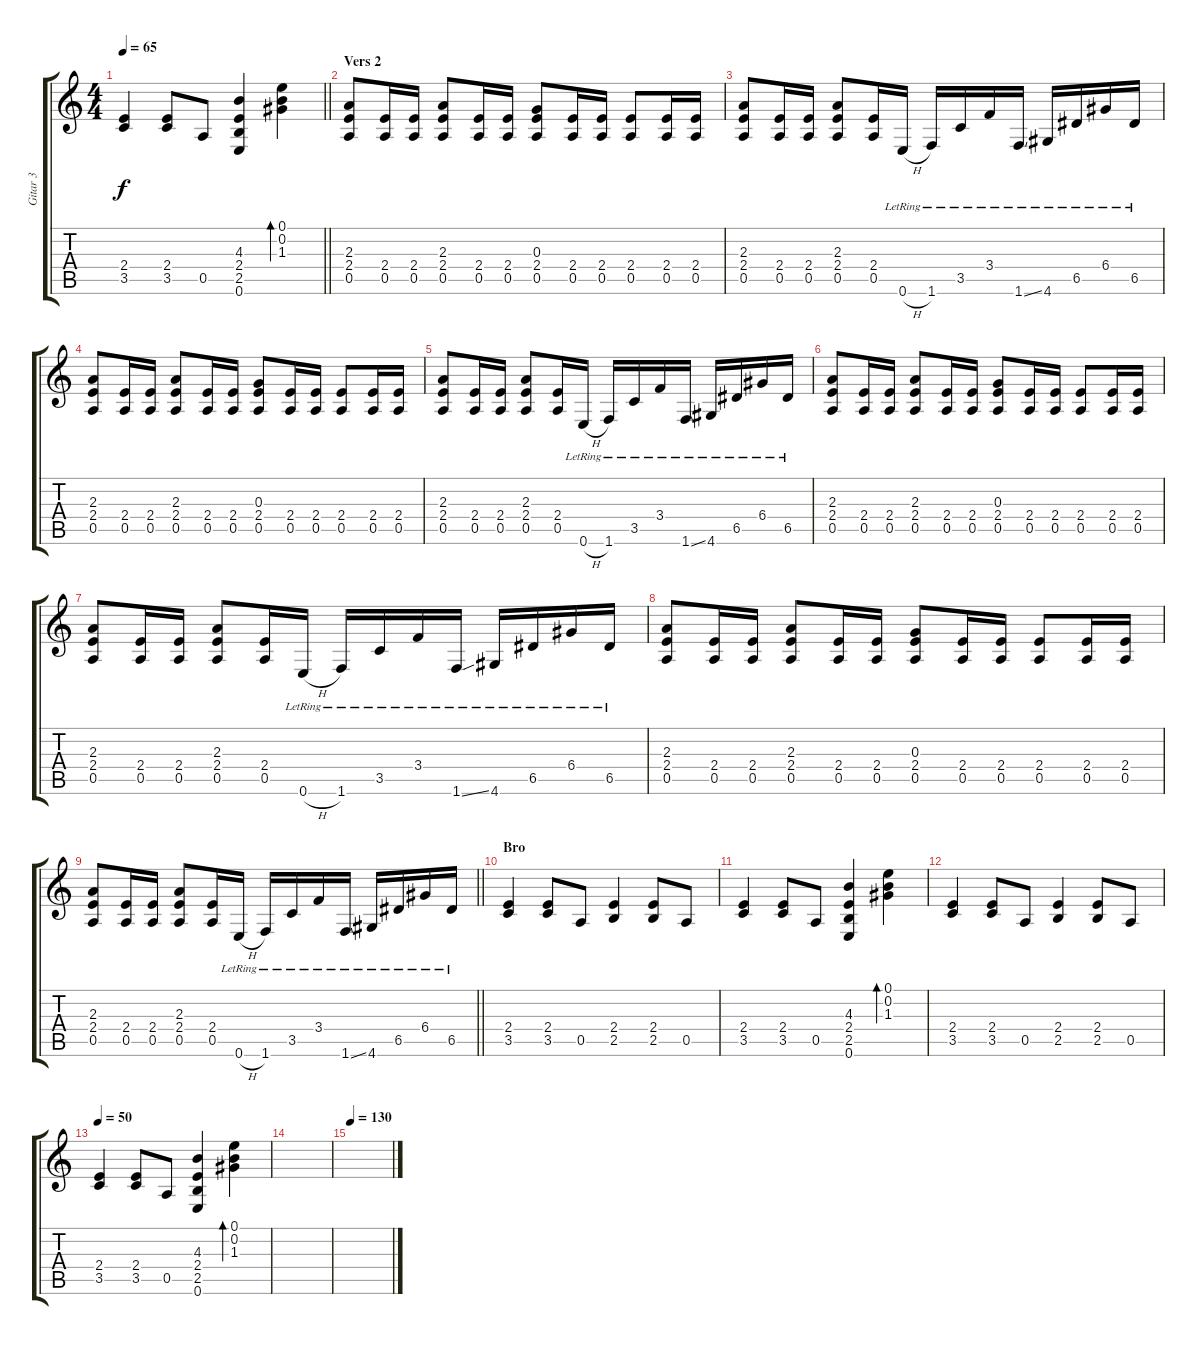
\track ("Gitar 3" "Gitar 3") {instrument acousticguitarsteel}
\staff {score tabs}
\tuning (E4 B3 G3 D3 A2 E2) {hide}
\ts (4 4)
\tempo 65
\clef g2
\barLineRight lightlight
\ks c
(2.4 3.5).4{dy f} (2.4 3.5).8 0.5.8 (4.3 2.4 2.5 0.6).4 (0.1 0.2 1.3).4{bd 60} |
\section ("" "Vers 2")
(2.3 2.4 0.5).8 (2.4 0.5).16 (2.4 0.5).16 (2.3 2.4 0.5).8 (2.4 0.5).16 (2.4 0.5).16 (0.3 2.4 0.5).8 (2.4 0.5).16 (2.4 0.5).16 (2.4 0.5).8 (2.4 0.5).16 (2.4 0.5).16 |
(2.3 2.4 0.5).8 (2.4 0.5).16 (2.4 0.5).16 (2.3 2.4 0.5).8 (2.4 0.5).16 0.6{h lr}.16 1.6{lr}.16 3.5{lr}.16 3.4{lr}.16 1.6{ss lr}.16 4.6{lr}.16 6.5{lr}.16 6.4{lr}.16 6.5{lr}.16 |
(2.3 2.4 0.5).8 (2.4 0.5).16 (2.4 0.5).16 (2.3 2.4 0.5).8 (2.4 0.5).16 (2.4 0.5).16 (0.3 2.4 0.5).8 (2.4 0.5).16 (2.4 0.5).16 (2.4 0.5).8 (2.4 0.5).16 (2.4 0.5).16 |
(2.3 2.4 0.5).8 (2.4 0.5).16 (2.4 0.5).16 (2.3 2.4 0.5).8 (2.4 0.5).16 0.6{h lr}.16 1.6{lr}.16 3.5{lr}.16 3.4{lr}.16 1.6{ss lr}.16 4.6{lr}.16 6.5{lr}.16 6.4{lr}.16 6.5{lr}.16 |
(2.3 2.4 0.5).8 (2.4 0.5).16 (2.4 0.5).16 (2.3 2.4 0.5).8 (2.4 0.5).16 (2.4 0.5).16 (0.3 2.4 0.5).8 (2.4 0.5).16 (2.4 0.5).16 (2.4 0.5).8 (2.4 0.5).16 (2.4 0.5).16 |
(2.3 2.4 0.5).8 (2.4 0.5).16 (2.4 0.5).16 (2.3 2.4 0.5).8 (2.4 0.5).16 0.6{h lr}.16 1.6{lr}.16 3.5{lr}.16 3.4{lr}.16 1.6{ss lr}.16 4.6{lr}.16 6.5{lr}.16 6.4{lr}.16 6.5{lr}.16 |
(2.3 2.4 0.5).8 (2.4 0.5).16 (2.4 0.5).16 (2.3 2.4 0.5).8 (2.4 0.5).16 (2.4 0.5).16 (0.3 2.4 0.5).8 (2.4 0.5).16 (2.4 0.5).16 (2.4 0.5).8 (2.4 0.5).16 (2.4 0.5).16 |
\barLineRight lightlight
(2.3 2.4 0.5).8 (2.4 0.5).16 (2.4 0.5).16 (2.3 2.4 0.5).8 (2.4 0.5).16 0.6{h lr}.16 1.6{lr}.16 3.5{lr}.16 3.4{lr}.16 1.6{ss lr}.16 4.6{lr}.16 6.5{lr}.16 6.4{lr}.16 6.5{lr}.16 |
\section ("" "Bro")
(2.4 3.5).4 (2.4 3.5).8 0.5.8 (2.4 2.5).4 (2.4 2.5).8 0.5.8 |
(2.4 3.5).4 (2.4 3.5).8 0.5.8 (4.3 2.4 2.5 0.6).4 (0.1 0.2 1.3).4{bd 60} |
(2.4 3.5).4 (2.4 3.5).8 0.5.8 (2.4 2.5).4 (2.4 2.5).8 0.5.8 |
\tempo 50
(2.4 3.5).4 (2.4 3.5).8 0.5.8 (4.3 2.4 2.5 0.6).4 (0.1 0.2 1.3).4{bd 60} |
|
\tempo 130
